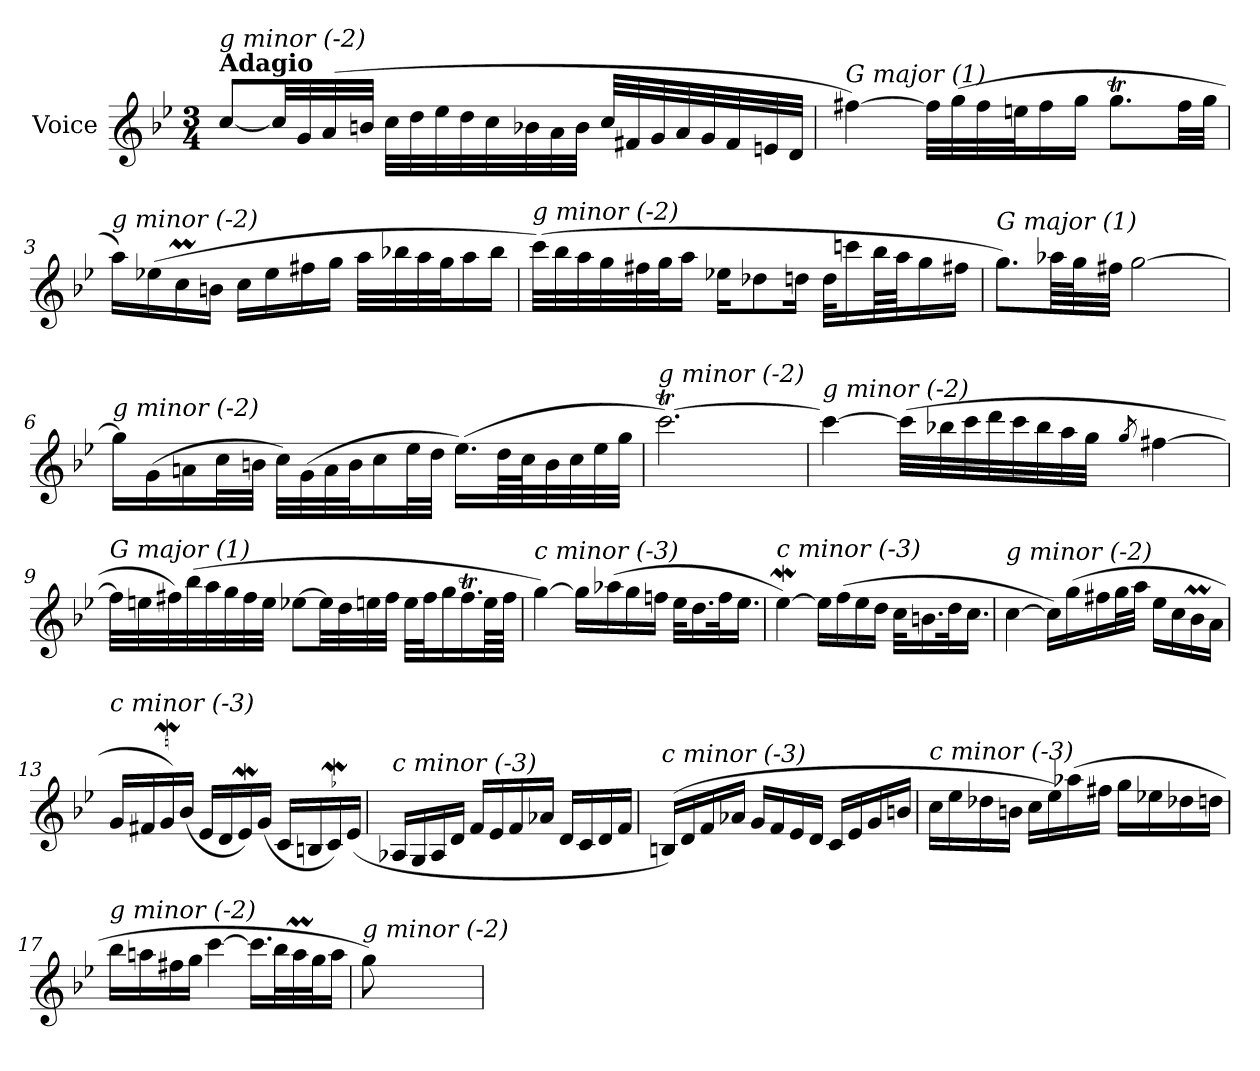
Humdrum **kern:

**kern
*part1
*staff1
*I"Voice
*I'V
*clefG2
*k[b-e-]
*M3/4
=1
!LO:TX:a:B:t=Adagio
!LO:TX:i:t=g minor (-2)
[8cc/L
32cc/LL]
32g/
(>32a/
32bn/JJJ
32cc\LLL
32dd\
32ee-\
32dd\
32cc\
32b-X\
32a\
32b-\JJJ
32cc/LLL
32f#X/
32g/
32a/
32g/
32f#/
32en/
32d/JJJ
=2
!LO:TX:i:t=G major (1)
[4ff#X\)
32ff#\LLL]
(>32gg\
32ff#\
32een\J
16ff#\
16gg\JJ
8.ggT\L
32ff#\LL
32gg\JJJ
!!LO:LB:g=z
=3
!LO:TX:i:t=g minor (-2)
16aa\LL)
(>16ee-X\
16ccM\
16bn\JJ
16cc\LL
16ee-\
16ff#X\
16gg\JJ
32aa\LLL
32bb-X\
32aa\
32gg\J
16aa\
16bb-\JJ
=4
!LO:TX:i:t=g minor (-2)
(>32ccc\LLL)
32bb-\
32aa\
32gg\
32ff#X\
32gg\J
16aa\JJ
16ee-X\KL
8dd-Xi\
16dd\Jk
32dd\KLL
16cccn\
64bb-\LL
64aa\JJ
16gg\
16ff#X\JJ
!!LO:LB:g=z
=5
!LO:TX:i:t=G major (1)
8.gg\L)
64aa-X\LLL
64gg\J
32ff#X\JJJ
[2gg\
=6
!LO:TX:i:t=g minor (-2)
16gg\LL]
(>16g\
16an\
32cc\L
32bn\JJJ
32cc\LLL)
(>32g\
32a\
32b\J
16cc\
32ee-\L
32dd\JJJ
(>16.ee-\LL)
64dd\LL
64cc\J
32b\
32cc\
32ee-\
32gg\JJJ
=7
!LO:TX:i:t=g minor (-2)
[2.cccT\)
!!LO:LB:g=z
=8
!LO:TX:i:t=g minor (-2)
4ccc\_
(>32ccc\LLL]
32bb-X\
32ccc\
32ddd\
32ccc\
32bb-\
32aa\
32gg\JJJ
8qgg/
[4ff#X\
=9
!LO:TX:i:t=G major (1)
32ff#\LLL]
32een\
32ff#X\)
(>32bb-\
32aa\
32gg\
32ff#\
32ee\JJJ
[8ee-X\L
32ee-\LL]
32dd\
32een\
32ff#\JJJ
32ee\LLL
32ff#\J
16gg\
16.ff#t\
64ee\LL
64ff#\JJJJ
!!LO:LB:g=z
=10
!LO:TX:i:t=c minor (-3)
[4gg\)
16gg\LL]
(>16aa-X\
16gg\
16ffn\JJ
32ee-\KLL
16.dd\
32ff\K
16.ee-\JJ
=11
!LO:TX:i:t=c minor (-3)
[4ee-w\)
16ee-\LL]
(>16ff\
16ee-\
16dd\JJ
32cc\KLL
16.bn\
32dd\K
16.cc\JJ
=12
!LO:TX:i:t=g minor (-2)
[4cc\
16cc\LL])
(>16gg\
16ff#X\
32gg\L
32aa\JJJ
16ee-\LL
16cc\
16b-M\
16a\JJ
!!LO:LB:g=z
=13
!LO:TX:i:t=c minor (-3)
16g/LL
16f#X/
16gW/)
(<16b-/JJ
16e-/LL
16d/
16e-w/)
(<16g/JJ
16c/LL
16Bn/
16cW/)
(>16e-/JJ
=14
!LO:TX:i:t=c minor (-3)
16A-X/LL
16G/
16A-/
16d/JJ
16f/LL
16e-/
16f/
16a-X/JJ
16d/LL
16c/
16d/
16f/JJ
=15
!LO:TX:i:t=c minor (-3)
(>16Bn/LL)
16d/
16f/
16a-X/JJ
16g/LL
16f/
16e-/
16d/JJ
16c/LL
16e-/
16g/
16bn/JJ
!!LO:LB:g=z
=16
!LO:TX:i:t=c minor (-3)
16cc\LL
16ee-\
16dd-X\
16bn\JJ
16cc\LL
16ee-\)
(>16aa-X\
16ff#X\JJ
16gg\LL
16ee-X\
16dd-Xi\
16ddn\JJ
=17
!LO:TX:i:t=g minor (-2)
16bb-\LL
16aan\
16ff#X\
16gg\JJ
[4ccc\
16.ccc\LL]
32bb-\L
32aam\
32gg\J
16aa\JJ
=18
!LO:TX:i:t=g minor (-2)
8gg\)
=
*-
